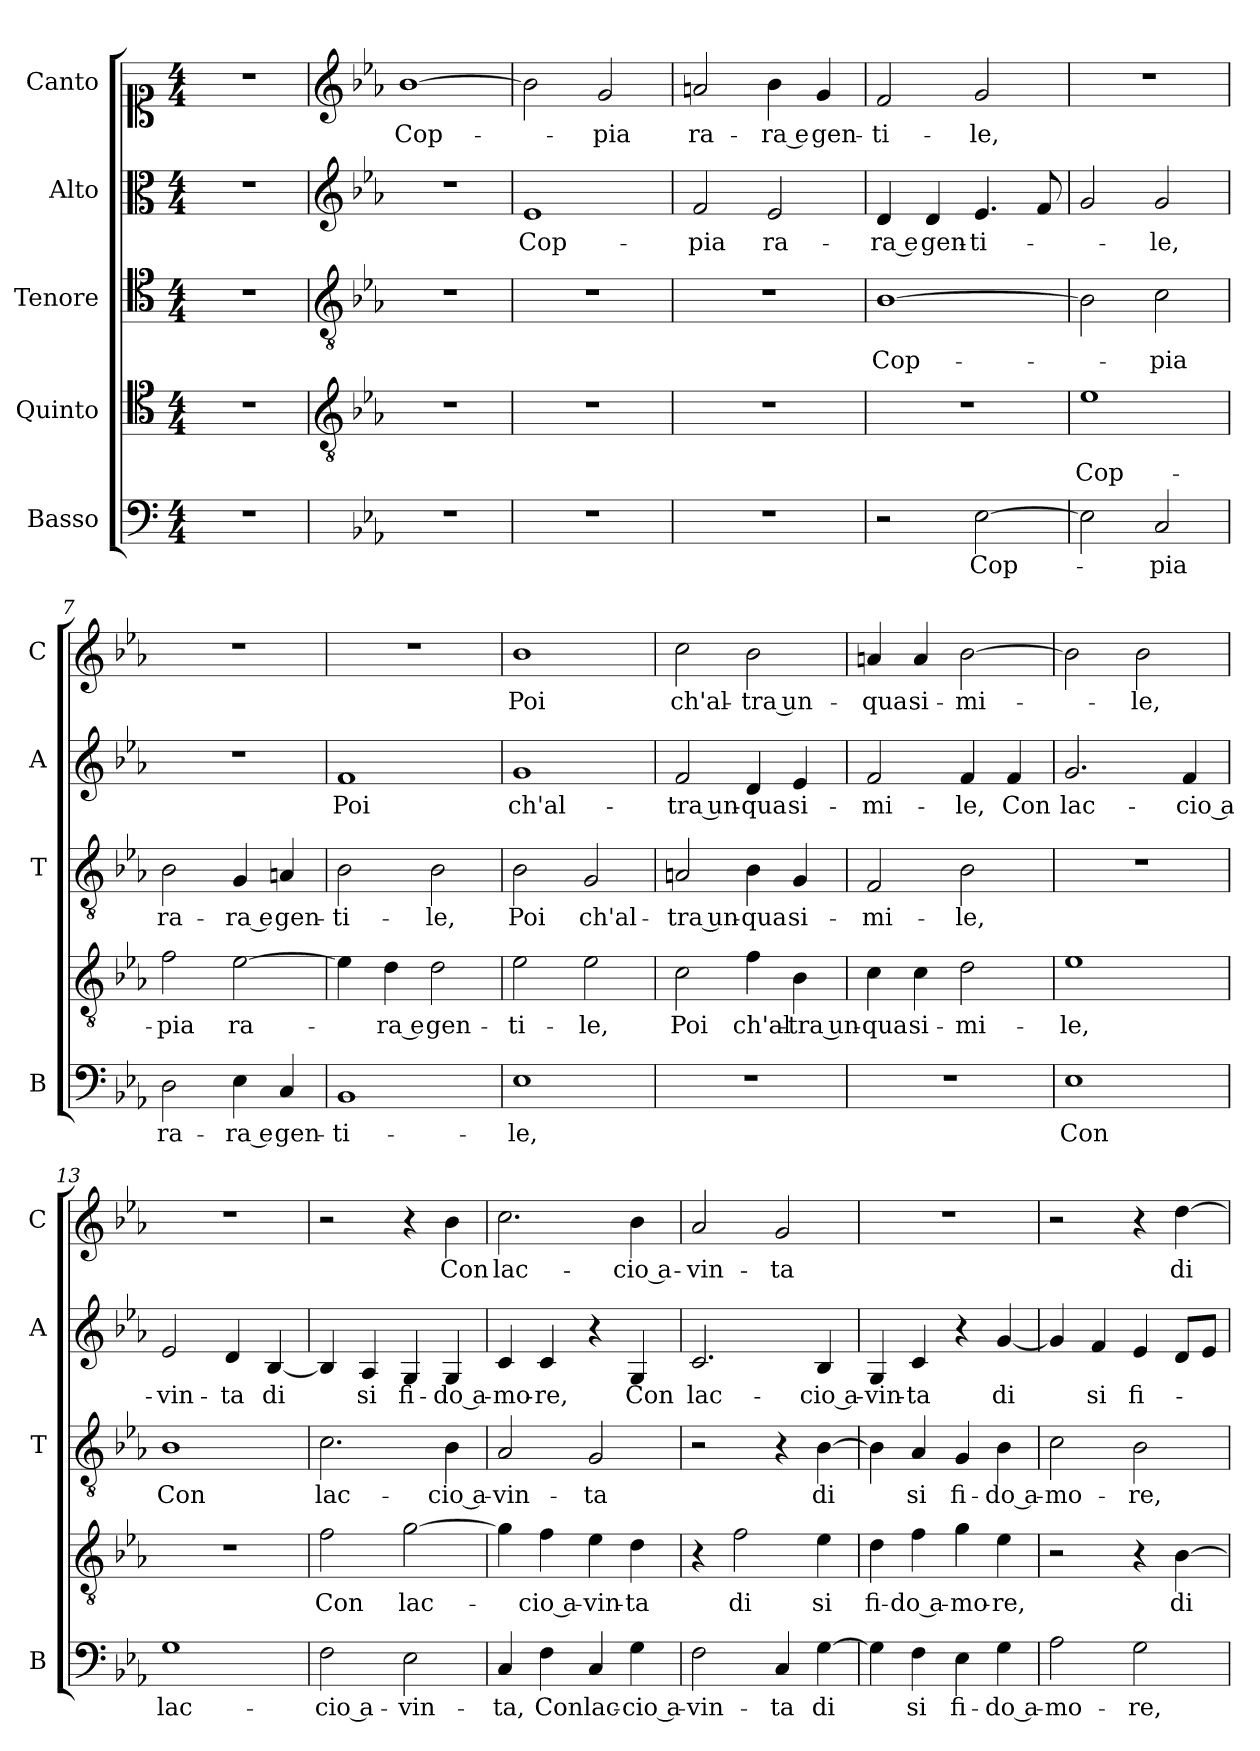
**kern	**text	**kern	**text	**kern	**text	**kern	**text	**kern	**text
*part5	*part5	*part4	*part4	*part3	*part3	*part2	*part2	*part1	*part1
*staff5	*staff5	*staff4	*staff4	*staff3	*staff3	*staff2	*staff2	*staff1	*staff1
*I"Basso	*	*I"Quinto	*	*I"Tenore	*	*I"Alto	*	*I"Canto	*
*I'B	*	*	*	*I'T	*	*I'A	*	*I'C	*
*clefF4	*	*clefC4	*	*clefC4	*	*clefC3	*	*clefC1	*
*k[]	*	*k[]	*	*k[]	*	*k[]	*	*k[]	*
*C:	*	*C:	*	*C:	*	*C:	*	*C:	*
*M4/4	*	*M4/4	*	*M4/4	*	*M4/4	*	*M4/4	*
=1	=1	=1	=1	=1	=1	=1	=1	=1	=1
1r	.	1r	.	1r	.	1r	.	1r	.
=2	=2	=2	=2	=2	=2	=2	=2	=2	=2
*	*	*clefGv2	*	*clefGv2	*	*clefG2	*	*clefG2	*
*k[b-e-a-]	*	*k[b-e-a-]	*	*k[b-e-a-]	*	*k[b-e-a-]	*	*k[b-e-a-]	*
*E-:	*	*E-:	*	*E-:	*	*E-:	*	*E-:	*
!	!	!	!	!	!	!	!	!	!LO:LY:b
1r	.	1r	.	1r	.	1r	.	[1b-	Cop-
=3	=3	=3	=3	=3	=3	=3	=3	=3	=3
!	!	!	!	!	!	!	!LO:LY:b	!	!
1r	.	1r	.	1r	.	1e-	Cop-	2b-\]	.
!	!	!	!	!	!	!	!	!	!LO:LY:b
.	.	.	.	.	.	.	.	2g/	-pia
=4	=4	=4	=4	=4	=4	=4	=4	=4	=4
!	!	!	!	!	!	!	!LO:LY:b	!	!LO:LY:b
1r	.	1r	.	1r	.	2f/	-pia	2an/	ra-
!	!	!	!	!	!	!	!LO:LY:b	!	!LO:LY:b
.	.	.	.	.	.	2e-/	ra-	4b-\	-ra e
!	!	!	!	!	!	!	!	!	!LO:LY:b
.	.	.	.	.	.	.	.	4g/	gen-
=5	=5	=5	=5	=5	=5	=5	=5	=5	=5
!	!	!	!	!	!LO:LY:b	!	!LO:LY:b	!	!LO:LY:b
2r	.	1r	.	[1B-	Cop-	4d/	-ra e	2f/	-ti-
!	!	!	!	!	!	!	!LO:LY:b	!	!
.	.	.	.	.	.	4d/	gen-	.	.
!	!LO:LY:b	!	!	!	!	!	!LO:LY:b	!	!LO:LY:b
[2E-\	Cop-	.	.	.	.	4.e-/	-ti-	2g/	-le,
.	.	.	.	.	.	8f/	.	.	.
=6	=6	=6	=6	=6	=6	=6	=6	=6	=6
!	!	!	!LO:LY:b	!	!	!	!	!	!
2E-\]	.	1e-	Cop-	2B-\]	.	2g/	.	1r	.
!	!LO:LY:b	!	!	!	!LO:LY:b	!	!LO:LY:b	!	!
2C/	-pia	.	.	2c\	-pia	2g/	-le,	.	.
=7	=7	=7	=7	=7	=7	=7	=7	=7	=7
!	!LO:LY:b	!	!LO:LY:b	!	!LO:LY:b	!	!	!	!
2D\	ra-	2f\	-pia	2B-\	ra-	1r	.	1r	.
!	!LO:LY:b	!	!LO:LY:b	!	!LO:LY:b	!	!	!	!
4E-\	-ra e	[2e-\	ra-	4G/	-ra e	.	.	.	.
!	!LO:LY:b	!	!	!	!LO:LY:b	!	!	!	!
4C/	gen-	.	.	4An/	gen-	.	.	.	.
=8	=8	=8	=8	=8	=8	=8	=8	=8	=8
!	!LO:LY:b	!	!	!	!LO:LY:b	!	!LO:LY:b	!	!
1BB-	-ti-	4e-\]	.	2B-\	-ti-	1f	Poi	1r	.
!	!	!	!LO:LY:b	!	!	!	!	!	!
.	.	4d\	-ra e	.	.	.	.	.	.
!	!	!	!LO:LY:b	!	!LO:LY:b	!	!	!	!
.	.	2d\	gen-	2B-\	-le,	.	.	.	.
!!LO:LB:g=z
=9	=9	=9	=9	=9	=9	=9	=9	=9	=9
!	!LO:LY:b	!	!LO:LY:b	!	!LO:LY:b	!	!LO:LY:b	!	!LO:LY:b
1E-	-le,	2e-\	-ti-	2B-\	Poi	1g	ch'al-	1b-	Poi
!	!	!	!LO:LY:b	!	!LO:LY:b	!	!	!	!
.	.	2e-\	-le,	2G/	ch'al-	.	.	.	.
=10	=10	=10	=10	=10	=10	=10	=10	=10	=10
!	!	!	!LO:LY:b	!	!LO:LY:b	!	!LO:LY:b	!	!LO:LY:b
1r	.	2c\	Poi	2An/	-tra un-	2f/	-tra un-	2cc\	ch'al-
!	!	!	!LO:LY:b	!	!LO:LY:b	!	!LO:LY:b	!	!LO:LY:b
.	.	4f\	ch'al-	4B-\	-qua	4d/	-qua	2b-\	-tra un-
!	!	!	!LO:LY:b	!	!LO:LY:b	!	!LO:LY:b	!	!
.	.	4B-\	-tra un-	4G/	si-	4e-/	si-	.	.
=11	=11	=11	=11	=11	=11	=11	=11	=11	=11
!	!	!	!LO:LY:b	!	!LO:LY:b	!	!LO:LY:b	!	!LO:LY:b
1r	.	4c\	-qua	2F/	-mi-	2f/	-mi-	4an/	-qua
!	!	!	!LO:LY:b	!	!	!	!	!	!LO:LY:b
.	.	4c\	si-	.	.	.	.	4a/	si-
!	!	!	!LO:LY:b	!	!LO:LY:b	!	!LO:LY:b	!	!LO:LY:b
.	.	2d\	-mi-	2B-\	-le,	4f/	-le,	[2b-\	-mi-
!	!	!	!	!	!	!	!LO:LY:b	!	!
.	.	.	.	.	.	4f/	Con	.	.
=12	=12	=12	=12	=12	=12	=12	=12	=12	=12
!	!LO:LY:b	!	!LO:LY:b	!	!	!	!LO:LY:b	!	!
1E-	Con	1e-	-le,	1r	.	2.g/	lac-	2b-\]	.
!	!	!	!	!	!	!	!	!	!LO:LY:b
.	.	.	.	.	.	.	.	2b-\	-le,
!	!	!	!	!	!	!	!LO:LY:b	!	!
.	.	.	.	.	.	4f/	-cio a-	.	.
=13	=13	=13	=13	=13	=13	=13	=13	=13	=13
!	!LO:LY:b	!	!	!	!LO:LY:b	!	!LO:LY:b	!	!
1G	lac-	1r	.	1B-	Con	2e-/	-vin-	1r	.
!	!	!	!	!	!	!	!LO:LY:b	!	!
.	.	.	.	.	.	4d/	-ta	.	.
!	!	!	!	!	!	!	!LO:LY:b	!	!
.	.	.	.	.	.	[4B-/	di	.	.
=14	=14	=14	=14	=14	=14	=14	=14	=14	=14
!	!LO:LY:b	!	!LO:LY:b	!	!LO:LY:b	!	!	!	!
2F\	-cio a-	2f\	Con	2.c\	lac-	4B-/]	.	2r	.
!	!	!	!	!	!	!	!LO:LY:b	!	!
.	.	.	.	.	.	4A-/	si	.	.
!	!LO:LY:b	!	!LO:LY:b	!	!	!	!LO:LY:b	!	!
2E-\	-vin-	[2g\	lac-	.	.	4G/	fi-	4r	.
!	!	!	!	!	!LO:LY:b	!	!LO:LY:b	!	!LO:LY:b
.	.	.	.	4B-\	-cio a-	4G/	-do a-	4b-\	Con
=15	=15	=15	=15	=15	=15	=15	=15	=15	=15
!	!LO:LY:b	!	!	!	!LO:LY:b	!	!LO:LY:b	!	!LO:LY:b
4C/	-ta,	4g\]	.	2A-/	-vin-	4c/	-mo-	2.cc\	lac-
!	!LO:LY:b	!	!LO:LY:b	!	!	!	!LO:LY:b	!	!
4F\	Con	4f\	-cio a-	.	.	4c/	-re,	.	.
!	!LO:LY:b	!	!LO:LY:b	!	!LO:LY:b	!	!	!	!
4C/	lac-	4e-\	-vin-	2G/	-ta	4r	.	.	.
!	!LO:LY:b	!	!LO:LY:b	!	!	!	!LO:LY:b	!	!LO:LY:b
4G\	-cio a-	4d\	-ta	.	.	4G/	Con	4b-\	-cio a-
!!LO:PB:g=z
=16	=16	=16	=16	=16	=16	=16	=16	=16	=16
!	!LO:LY:b	!	!	!	!	!	!LO:LY:b	!	!LO:LY:b
2F\	-vin-	4r	.	2r	.	2.c/	lac-	2a-/	-vin-
!	!	!	!LO:LY:b	!	!	!	!	!	!
.	.	2f\	di	.	.	.	.	.	.
!	!LO:LY:b	!	!	!	!	!	!	!	!LO:LY:b
4C/	-ta	.	.	4r	.	.	.	2g/	-ta
!	!LO:LY:b	!	!LO:LY:b	!	!LO:LY:b	!	!LO:LY:b	!	!
[4G\	di	4e-\	si	[4B-\	di	4B-/	-cio a-	.	.
=17	=17	=17	=17	=17	=17	=17	=17	=17	=17
!	!	!	!LO:LY:b	!	!	!	!LO:LY:b	!	!
4G\]	.	4d\	fi-	4B-\]	.	4G/	-vin-	1r	.
!	!LO:LY:b	!	!LO:LY:b	!	!LO:LY:b	!	!LO:LY:b	!	!
4F\	si	4f\	-do a-	4A-/	si	4c/	-ta	.	.
!	!LO:LY:b	!	!LO:LY:b	!	!LO:LY:b	!	!	!	!
4E-\	fi-	4g\	-mo-	4G/	fi-	4r	.	.	.
!	!LO:LY:b	!	!LO:LY:b	!	!LO:LY:b	!	!LO:LY:b	!	!
4G\	-do a-	4e-\	-re,	4B-\	-do a-	[4g/	di	.	.
=18	=18	=18	=18	=18	=18	=18	=18	=18	=18
!	!LO:LY:b	!	!	!	!LO:LY:b	!	!	!	!
2A-\	-mo-	2r	.	2c\	-mo-	4g/]	.	2r	.
!	!	!	!	!	!	!	!LO:LY:b	!	!
.	.	.	.	.	.	4f/	si	.	.
!	!LO:LY:b	!	!	!	!LO:LY:b	!	!LO:LY:b	!	!
2G\	-re,	4r	.	2B-\	-re,	4e-/	fi-	4r	.
!	!	!	!LO:LY:b	!	!	!	!	!	!LO:LY:b
.	.	[4B-\	di	.	.	8d/L	.	[4dd\	di
.	.	.	.	.	.	8e-/J	.	.	.
=	=	=	=	=	=	=	=	=	=
*-	*-	*-	*-	*-	*-	*-	*-	*-	*-
